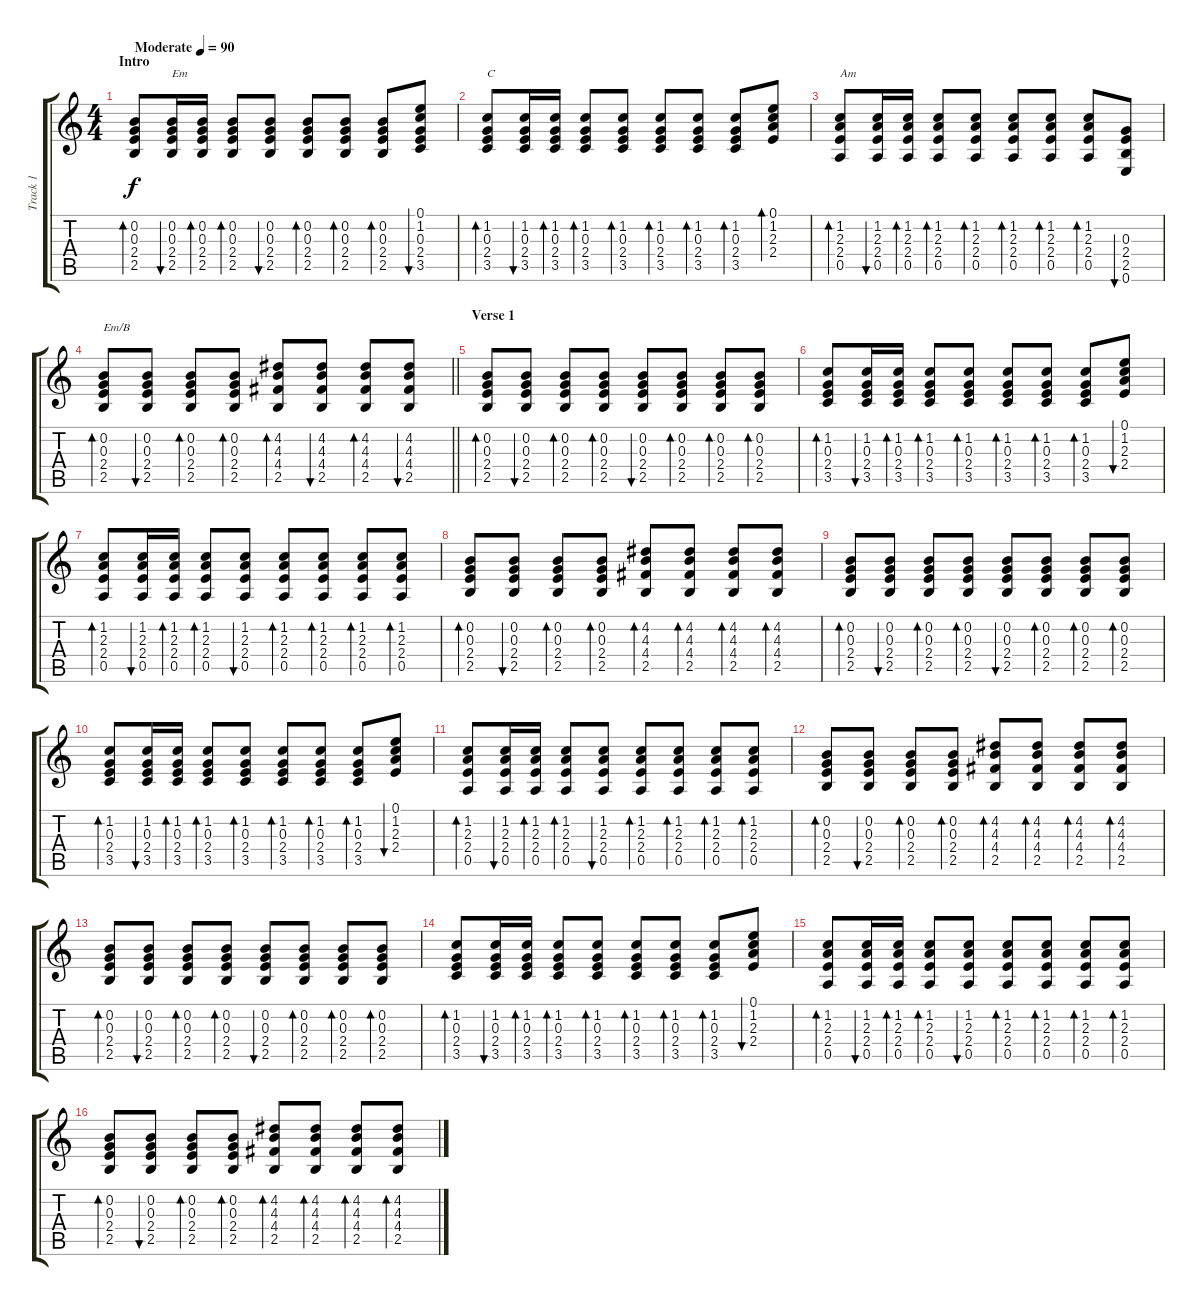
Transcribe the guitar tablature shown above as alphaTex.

\track ("Track 1" "Track 1") {instrument acousticguitarsteel}
\staff {score tabs}
\tuning (E4 B3 G3 D3 A2 E2) {hide}
\ts (4 4)
\section ("" "Intro")
\tempo (90 "Moderate")
\clef g2
\ks c
(0.2 0.3 2.4 2.5).8{bd 30 dy f instrument acousticguitarsteel} (0.2 0.3 2.4 2.5).16{bu 30 txt "Em"} (0.2 0.3 2.4 2.5).16{bd 30} (0.2 0.3 2.4 2.5).8{bd 30} (0.2 0.3 2.4 2.5).8{bu 30} (0.2 0.3 2.4 2.5).8{bd 30} (0.2 0.3 2.4 2.5).8{bd 30} (0.2 0.3 2.4 2.5).8{bd 30} (0.1 1.2 0.3 2.4 3.5).8{bu 60} |
(1.2 0.3 2.4 3.5).8{bd 30 txt "C"} (1.2 0.3 2.4 3.5).16{bu 30} (1.2 0.3 2.4 3.5).16{bd 30} (1.2 0.3 2.4 3.5).8{bd 30} (1.2 0.3 2.4 3.5).8{bd 30} (1.2 0.3 2.4 3.5).8{bd 30} (1.2 0.3 2.4 3.5).8{bd 30} (1.2 0.3 2.4 3.5).8{bd 30} (0.1 1.2 2.3 2.4).8{bd 30} |
(1.2 2.3 2.4 0.5).8{bd 30 txt "Am"} (1.2 2.3 2.4 0.5).16{bu 30} (1.2 2.3 2.4 0.5).16{bd 30} (1.2 2.3 2.4 0.5).8{bd 30} (1.2 2.3 2.4 0.5).8{bd 30} (1.2 2.3 2.4 0.5).8{bd 30} (1.2 2.3 2.4 0.5).8{bd 30} (1.2 2.3 2.4 0.5).8{bd 30} (0.3 2.4 2.5 0.6).8{bu 60} |
\barLineRight lightlight
(0.2 0.3 2.4 2.5).8{bd 30 txt "Em/B"} (0.2 0.3 2.4 2.5).8{bu 30} (0.2 0.3 2.4 2.5).8{bd 30} (0.2 0.3 2.4 2.5).8{bd 30} (4.2 4.3 4.4 2.5).8{bd 30} (4.2 4.3 4.4 2.5).8{bu 60} (4.2 4.3 4.4 2.5).8{bd 30} (4.2 4.3 4.4 2.5).8{bu 60} |
\section ("" "Verse 1")
(0.2 0.3 2.4 2.5).8{bd 30} (0.2 0.3 2.4 2.5).8{bu 30} (0.2 0.3 2.4 2.5).8{bd 30} (0.2 0.3 2.4 2.5).8{bd 30} (0.2 0.3 2.4 2.5).8{bu 30} (0.2 0.3 2.4 2.5).8{bd 30} (0.2 0.3 2.4 2.5).8{bd 30} (0.2 0.3 2.4 2.5).8{bd 30} |
(1.2 0.3 2.4 3.5).8{bd 30} (1.2 0.3 2.4 3.5).16{bu 30} (1.2 0.3 2.4 3.5).16{bd 30} (1.2 0.3 2.4 3.5).8{bd 30} (1.2 0.3 2.4 3.5).8{bd 30} (1.2 0.3 2.4 3.5).8{bd 30} (1.2 0.3 2.4 3.5).8{bd 30} (1.2 0.3 2.4 3.5).8{bd 30} (0.1 1.2 2.3 2.4).8{bu 60} |
(1.2 2.3 2.4 0.5).8{bd 30} (1.2 2.3 2.4 0.5).16{bu 30} (1.2 2.3 2.4 0.5).16{bd 30} (1.2 2.3 2.4 0.5).8{bd 30} (1.2 2.3 2.4 0.5).8{bu 30} (1.2 2.3 2.4 0.5).8{bd 30} (1.2 2.3 2.4 0.5).8{bd 30} (1.2 2.3 2.4 0.5).8{bd 30} (1.2 2.3 2.4 0.5).8{bd 30} |
(0.2 0.3 2.4 2.5).8{bd 30} (0.2 0.3 2.4 2.5).8{bu 30} (0.2 0.3 2.4 2.5).8{bd 30} (0.2 0.3 2.4 2.5).8{bd 30} (4.2 4.3 4.4 2.5).8{bd 30} (4.2 4.3 4.4 2.5).8{bd 30} (4.2 4.3 4.4 2.5).8{bd 30} (4.2 4.3 4.4 2.5).8{bd 30} |
(0.2 0.3 2.4 2.5).8{bd 30} (0.2 0.3 2.4 2.5).8{bu 30} (0.2 0.3 2.4 2.5).8{bd 30} (0.2 0.3 2.4 2.5).8{bd 30} (0.2 0.3 2.4 2.5).8{bu 30} (0.2 0.3 2.4 2.5).8{bd 30} (0.2 0.3 2.4 2.5).8{bd 30} (0.2 0.3 2.4 2.5).8{bd 30} |
(1.2 0.3 2.4 3.5).8{bd 30} (1.2 0.3 2.4 3.5).16{bu 30} (1.2 0.3 2.4 3.5).16{bd 30} (1.2 0.3 2.4 3.5).8{bd 30} (1.2 0.3 2.4 3.5).8{bd 30} (1.2 0.3 2.4 3.5).8{bd 30} (1.2 0.3 2.4 3.5).8{bd 30} (1.2 0.3 2.4 3.5).8{bd 30} (0.1 1.2 2.3 2.4).8{bu 60} |
(1.2 2.3 2.4 0.5).8{bd 30} (1.2 2.3 2.4 0.5).16{bu 30} (1.2 2.3 2.4 0.5).16{bd 30} (1.2 2.3 2.4 0.5).8{bd 30} (1.2 2.3 2.4 0.5).8{bu 30} (1.2 2.3 2.4 0.5).8{bd 30} (1.2 2.3 2.4 0.5).8{bd 30} (1.2 2.3 2.4 0.5).8{bd 30} (1.2 2.3 2.4 0.5).8{bd 30} |
(0.2 0.3 2.4 2.5).8{bd 30} (0.2 0.3 2.4 2.5).8{bu 30} (0.2 0.3 2.4 2.5).8{bd 30} (0.2 0.3 2.4 2.5).8{bd 30} (4.2 4.3 4.4 2.5).8{bd 30} (4.2 4.3 4.4 2.5).8{bd 30} (4.2 4.3 4.4 2.5).8{bd 30} (4.2 4.3 4.4 2.5).8{bd 30} |
(0.2 0.3 2.4 2.5).8{bd 30} (0.2 0.3 2.4 2.5).8{bu 30} (0.2 0.3 2.4 2.5).8{bd 30} (0.2 0.3 2.4 2.5).8{bd 30} (0.2 0.3 2.4 2.5).8{bu 30} (0.2 0.3 2.4 2.5).8{bd 30} (0.2 0.3 2.4 2.5).8{bd 30} (0.2 0.3 2.4 2.5).8{bd 30} |
(1.2 0.3 2.4 3.5).8{bd 30} (1.2 0.3 2.4 3.5).16{bu 30} (1.2 0.3 2.4 3.5).16{bd 30} (1.2 0.3 2.4 3.5).8{bd 30} (1.2 0.3 2.4 3.5).8{bd 30} (1.2 0.3 2.4 3.5).8{bd 30} (1.2 0.3 2.4 3.5).8{bd 30} (1.2 0.3 2.4 3.5).8{bd 30} (0.1 1.2 2.3 2.4).8{bu 60} |
(1.2 2.3 2.4 0.5).8{bd 30} (1.2 2.3 2.4 0.5).16{bu 30} (1.2 2.3 2.4 0.5).16{bd 30} (1.2 2.3 2.4 0.5).8{bd 30} (1.2 2.3 2.4 0.5).8{bu 30} (1.2 2.3 2.4 0.5).8{bd 30} (1.2 2.3 2.4 0.5).8{bd 30} (1.2 2.3 2.4 0.5).8{bd 30} (1.2 2.3 2.4 0.5).8{bd 30} |
(0.2 0.3 2.4 2.5).8{bd 30} (0.2 0.3 2.4 2.5).8{bu 30} (0.2 0.3 2.4 2.5).8{bd 30} (0.2 0.3 2.4 2.5).8{bd 30} (4.2 4.3 4.4 2.5).8{bd 30} (4.2 4.3 4.4 2.5).8{bd 30} (4.2 4.3 4.4 2.5).8{bd 30} (4.2 4.3 4.4 2.5).8{bd 30}
